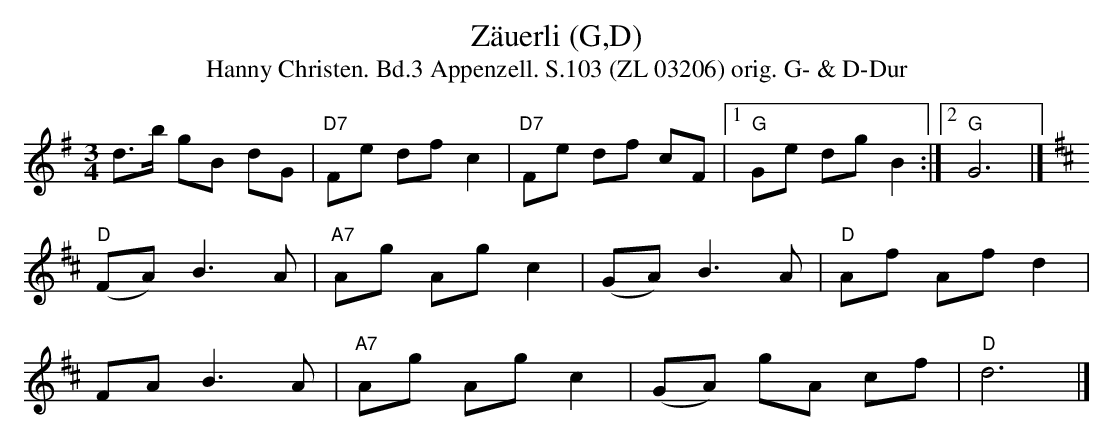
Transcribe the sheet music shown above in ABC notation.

X:1
T:Zäuerli (G,D)
T:Hanny Christen. Bd.3 Appenzell. S.103 (ZL 03206) orig. G- & D-Dur
M:3/4
L:1/8
K:G
d>b gB dG | "D7"Fe df c2 | "D7"Fe  df cF |1 "G"Ge dg B2 :|2 "G"G6 |]
K:D
"D"(FA)  B3 A | "A7"Ag Ag c2 | (GA) B3 A | "D"Af Af d2 |
FA B3 A | "A7"Ag Ag c2 | (GA) gA cf | "D"d6 |]
